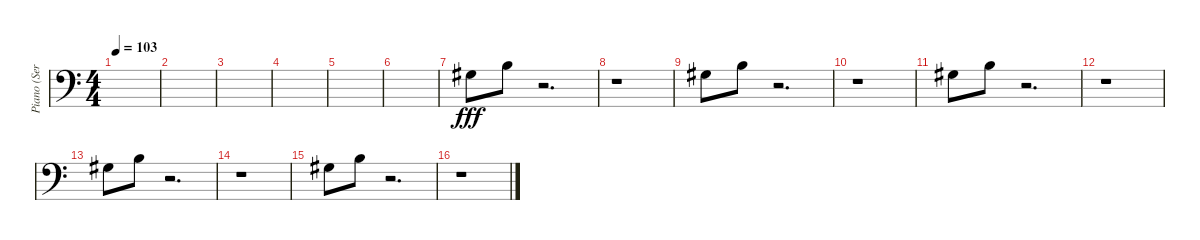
\track ("Piano (Sergio Vega) (Staff 2)" "Piano (Ser") {instrument acousticgrandpiano}
\staff {score}
\tuning (E4 B3 G3 D3 A2 E2 B1) {hide}
\ts (4 4)
\tempo 103
\clef f4
\ks c
|
|
|
|
|
|
1.3.8{dy fff} 0.2.8 r.2{d} |
r.1 |
1.3.8 0.2.8 r.2{d} |
r.1 |
1.3.8 0.2.8 r.2{d} |
r.1 |
1.3.8 0.2.8 r.2{d} |
r.1 |
1.3.8 0.2.8 r.2{d} |
r.1
